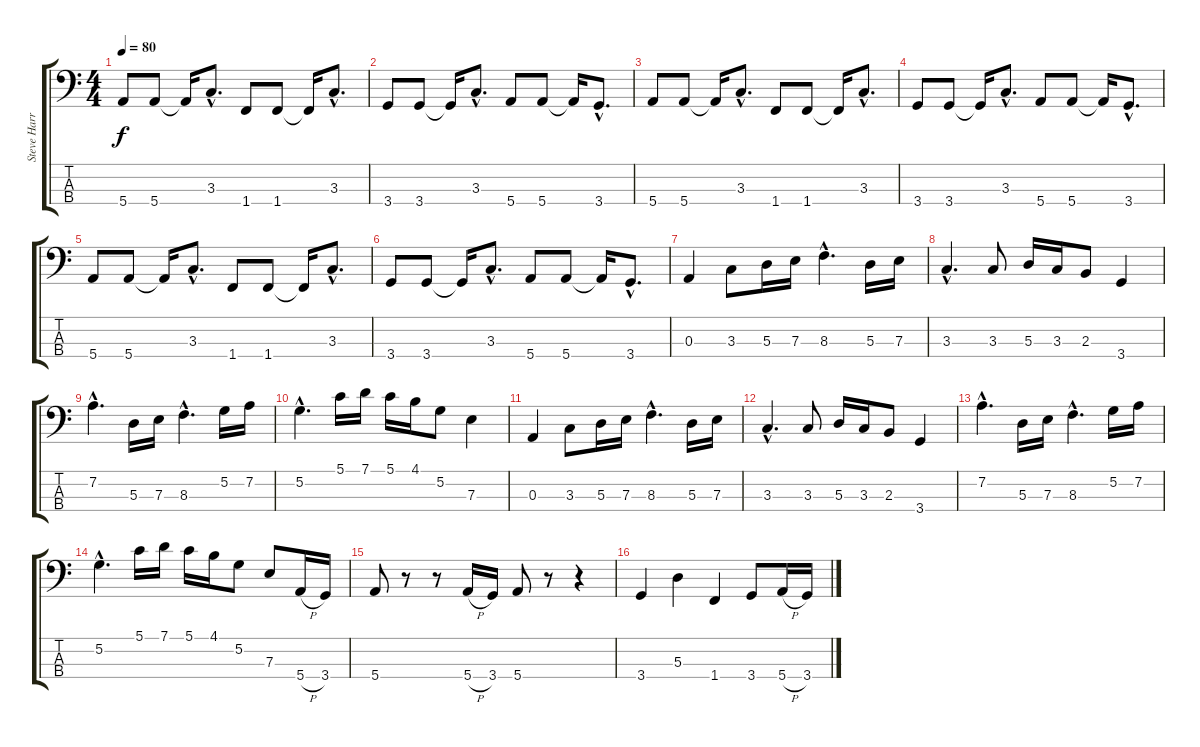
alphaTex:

\track ("Steve Harris" "Steve Harr") {instrument electricbassfinger}
\staff {score tabs}
\tuning (G2 D2 A1 E1) {hide}
\ts (4 4)
\tempo 80
\clef f4
\ks c
5.4.8{dy f} 5.4.8 5.4{t}.16 3.3{hac}.8{d} 1.4.8 1.4.8 1.4{t}.16 3.3{hac}.8{d} |
3.4.8 3.4.8 3.4{t}.16 3.3{hac}.8{d} 5.4.8 5.4.8 5.4{t}.16 3.4{hac}.8{d} |
5.4.8 5.4.8 5.4{t}.16 3.3{hac}.8{d} 1.4.8 1.4.8 1.4{t}.16 3.3{hac}.8{d} |
3.4.8 3.4.8 3.4{t}.16 3.3{hac}.8{d} 5.4.8 5.4.8 5.4{t}.16 3.4{hac}.8{d} |
5.4.8 5.4.8 5.4{t}.16 3.3{hac}.8{d} 1.4.8 1.4.8 1.4{t}.16 3.3{hac}.8{d} |
3.4.8 3.4.8 3.4{t}.16 3.3{hac}.8{d} 5.4.8 5.4.8 5.4{t}.16 3.4{hac}.8{d} |
0.3.4 3.3.8 5.3.16 7.3.16 8.3{hac}.4{d} 5.3.16 7.3.16 |
3.3{hac}.4{d} 3.3.8 5.3.16 3.3.16 2.3.8 3.4.4 |
7.2{hac}.4{d} 5.3.16 7.3.16 8.3{hac}.4{d} 5.2.16 7.2.16 |
5.2{hac}.4{d} 5.1.16 7.1.16 5.1.16 4.1.16 5.2.8 7.3.4 |
0.3.4 3.3.8 5.3.16 7.3.16 8.3{hac}.4{d} 5.3.16 7.3.16 |
3.3{hac}.4{d} 3.3.8 5.3.16 3.3.16 2.3.8 3.4.4 |
7.2{hac}.4{d} 5.3.16 7.3.16 8.3{hac}.4{d} 5.2.16 7.2.16 |
5.2{hac}.4{d} 5.1.16 7.1.16 5.1.16 4.1.16 5.2.8 7.3.8 5.4{h}.16 3.4.16 |
5.4.8 r.8 r.8 5.4{h}.16 3.4.16 5.4.8 r.8 r.4 |
3.4.4 5.3.4 1.4.4 3.4.8 5.4{h}.16 3.4.16
